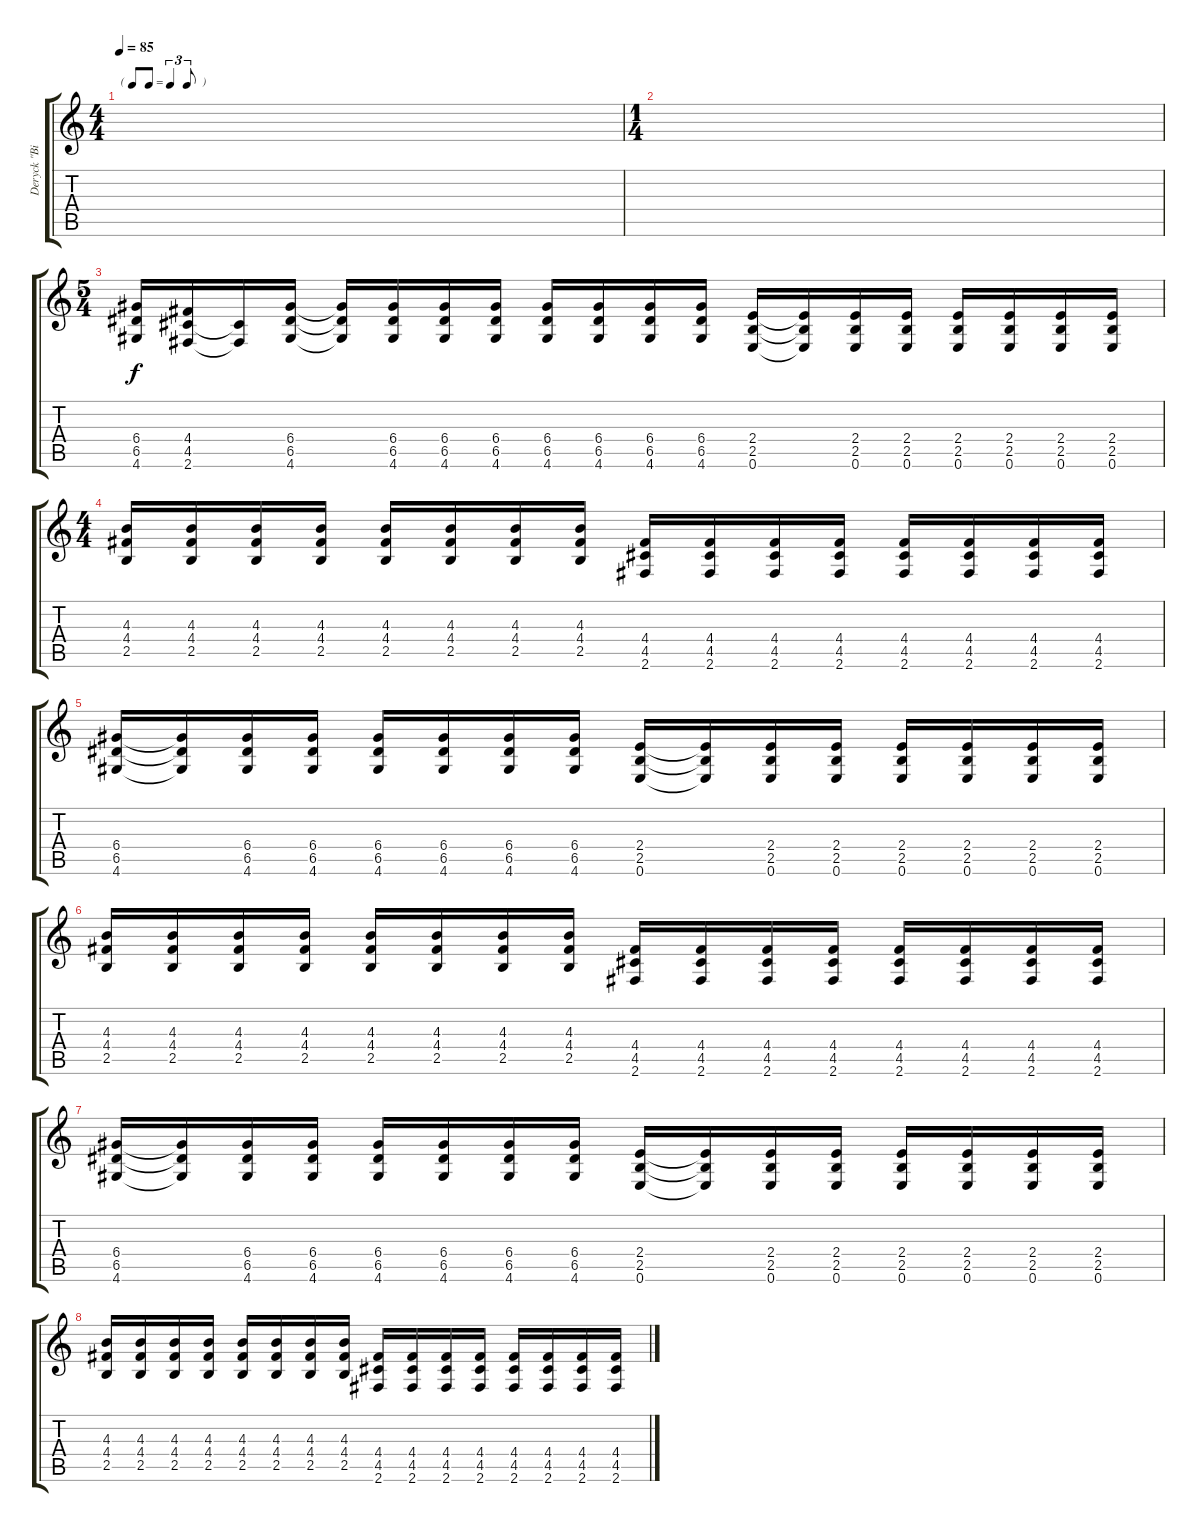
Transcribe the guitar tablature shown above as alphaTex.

\track ("Deryck \"Bizzy D\" Whibley" "Deryck \"Bi") {instrument distortionguitar}
\staff {score tabs}
\tuning (E4 B3 G3 D3 A2 E2) {hide}
\ts (4 4)
\tf triplet8th
\tempo 85
\clef g2
\ks c
|
\ts (1 4)
|
\ts (5 4)
(6.4 6.5 4.6).16 (4.4 4.5 2.6).16 (4.5{t} 2.6{t}).16 (6.4 6.5 4.6).16 (6.4{t} 6.5{t} 4.6{t}).16 (6.4 6.5 4.6).16 (6.4 6.5 4.6).16 (6.4 6.5 4.6).16 (6.4 6.5 4.6).16 (6.4 6.5 4.6).16 (6.4 6.5 4.6).16 (6.4 6.5 4.6).16 (2.4 2.5 0.6).16 (2.4{t} 2.5{t} 0.6{t}).16 (2.4 2.5 0.6).16 (2.4 2.5 0.6).16 (2.4 2.5 0.6).16 (2.4 2.5 0.6).16 (2.4 2.5 0.6).16 (2.4 2.5 0.6).16 |
\ts (4 4)
(4.3 4.4 2.5).16 (4.3 4.4 2.5).16 (4.3 4.4 2.5).16 (4.3 4.4 2.5).16 (4.3 4.4 2.5).16 (4.3 4.4 2.5).16 (4.3 4.4 2.5).16 (4.3 4.4 2.5).16 (4.4 4.5 2.6).16 (4.4 4.5 2.6).16 (4.4 4.5 2.6).16 (4.4 4.5 2.6).16 (4.4 4.5 2.6).16 (4.4 4.5 2.6).16 (4.4 4.5 2.6).16 (4.4 4.5 2.6).16 |
(6.4 6.5 4.6).16 (6.4{t} 6.5{t} 4.6{t}).16 (6.4 6.5 4.6).16 (6.4 6.5 4.6).16 (6.4 6.5 4.6).16 (6.4 6.5 4.6).16 (6.4 6.5 4.6).16 (6.4 6.5 4.6).16 (2.4 2.5 0.6).16 (2.4{t} 2.5{t} 0.6{t}).16 (2.4 2.5 0.6).16 (2.4 2.5 0.6).16 (2.4 2.5 0.6).16 (2.4 2.5 0.6).16 (2.4 2.5 0.6).16 (2.4 2.5 0.6).16 |
(4.3 4.4 2.5).16 (4.3 4.4 2.5).16 (4.3 4.4 2.5).16 (4.3 4.4 2.5).16 (4.3 4.4 2.5).16 (4.3 4.4 2.5).16 (4.3 4.4 2.5).16 (4.3 4.4 2.5).16 (4.4 4.5 2.6).16 (4.4 4.5 2.6).16 (4.4 4.5 2.6).16 (4.4 4.5 2.6).16 (4.4 4.5 2.6).16 (4.4 4.5 2.6).16 (4.4 4.5 2.6).16 (4.4 4.5 2.6).16 |
(6.4 6.5 4.6).16 (6.4{t} 6.5{t} 4.6{t}).16 (6.4 6.5 4.6).16 (6.4 6.5 4.6).16 (6.4 6.5 4.6).16 (6.4 6.5 4.6).16 (6.4 6.5 4.6).16 (6.4 6.5 4.6).16 (2.4 2.5 0.6).16 (2.4{t} 2.5{t} 0.6{t}).16 (2.4 2.5 0.6).16 (2.4 2.5 0.6).16 (2.4 2.5 0.6).16 (2.4 2.5 0.6).16 (2.4 2.5 0.6).16 (2.4 2.5 0.6).16 |
(4.3 4.4 2.5).16 (4.3 4.4 2.5).16 (4.3 4.4 2.5).16 (4.3 4.4 2.5).16 (4.3 4.4 2.5).16 (4.3 4.4 2.5).16 (4.3 4.4 2.5).16 (4.3 4.4 2.5).16 (4.4 4.5 2.6).16 (4.4 4.5 2.6).16 (4.4 4.5 2.6).16 (4.4 4.5 2.6).16 (4.4 4.5 2.6).16 (4.4 4.5 2.6).16 (4.4 4.5 2.6).16 (4.4 4.5 2.6).16
